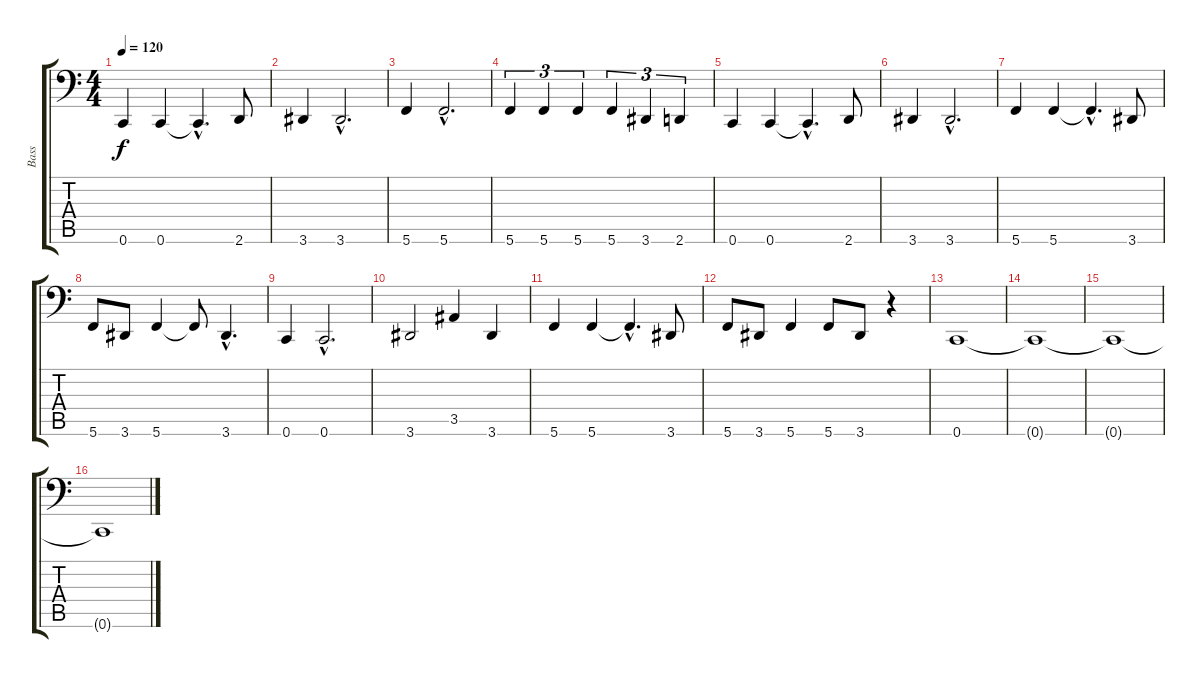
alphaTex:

\track ("Bass" "Bass") {instrument electricbasspick}
\staff {score tabs}
\tuning (E4 B3 F2 C2 G1 C1) {hide}
\ts (4 4)
\tempo 120
\clef f4
\ks c
0.6.4{dy f} 0.6.4 0.6{hac t}.4{d} 2.6.8 |
3.6.4 3.6{hac}.2{d} |
5.6.4 5.6{hac}.2{d} |
5.6.4{tu (3 2)} 5.6.4{tu (3 2)} 5.6.4{tu (3 2)} 5.6.4{tu (3 2)} 3.6.4{tu (3 2)} 2.6.4{tu (3 2)} |
0.6.4 0.6.4 0.6{hac t}.4{d} 2.6.8 |
3.6.4 3.6{hac}.2{d} |
5.6.4 5.6.4 5.6{hac t}.4{d} 3.6.8 |
5.6.8 3.6.8 5.6.4 5.6{t}.8 3.6{hac}.4{d} |
0.6.4 0.6{hac}.2{d} |
3.6.2 3.5.4 3.6.4 |
5.6.4 5.6.4 5.6{hac t}.4{d} 3.6.8 |
5.6.8 3.6.8 5.6.4 5.6.8 3.6.8 r.4 |
0.6.1 |
0.6{t}.1 |
0.6{t}.1 |
0.6{t}.1
